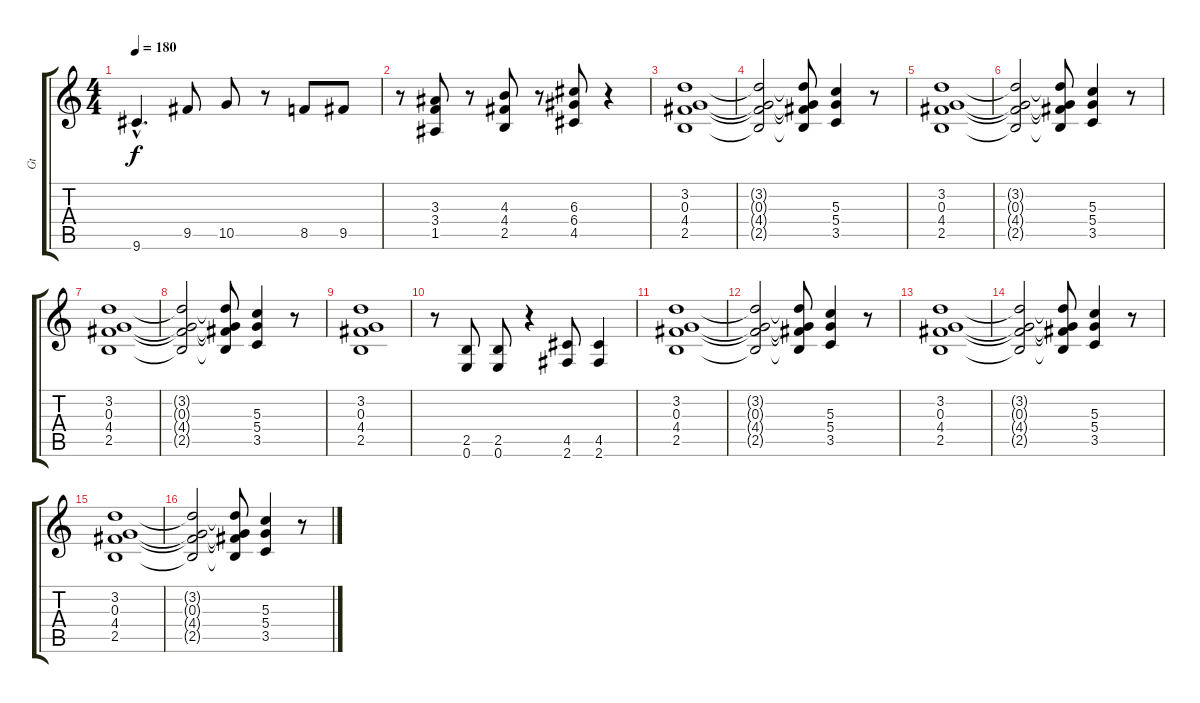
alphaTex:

\track ("Gt" "Gt") {instrument distortionguitar}
\staff {score tabs}
\tuning (E4 B3 G3 D3 A2 E2) {hide}
\ts (4 4)
\tempo 180
\clef g2
\ks c
9.6{hac}.4{d dy f} 9.5.8 10.5.8 r.8 8.5.8 9.5.8 |
r.8 (3.3 3.4 1.5).8 r.8 (4.3 4.4 2.5).8 r.8 (6.3 6.4 4.5).8 r.4 |
(3.2 0.3 4.4 2.5).1 |
(3.2{t} 0.3{t} 4.4{t} 2.5{t}).2 (3.2{t} 0.3{t} 4.4{t} 2.5{t}).8 (5.3 5.4 3.5).4 r.8 |
(3.2 0.3 4.4 2.5).1 |
(3.2{t} 0.3{t} 4.4{t} 2.5{t}).2 (3.2{t} 0.3{t} 4.4{t} 2.5{t}).8 (5.3 5.4 3.5).4 r.8 |
(3.2 0.3 4.4 2.5).1 |
(3.2{t} 0.3{t} 4.4{t} 2.5{t}).2 (3.2{t} 0.3{t} 4.4{t} 2.5{t}).8 (5.3 5.4 3.5).4 r.8 |
(3.2 0.3 4.4 2.5).1 |
r.8 (2.5 0.6).8 (2.5 0.6).8 r.4 (4.5 2.6).8 (4.5 2.6).4 |
(3.2 0.3 4.4 2.5).1 |
(3.2{t} 0.3{t} 4.4{t} 2.5{t}).2 (3.2{t} 0.3{t} 4.4{t} 2.5{t}).8 (5.3 5.4 3.5).4 r.8 |
(3.2 0.3 4.4 2.5).1 |
(3.2{t} 0.3{t} 4.4{t} 2.5{t}).2 (3.2{t} 0.3{t} 4.4{t} 2.5{t}).8 (5.3 5.4 3.5).4 r.8 |
(3.2 0.3 4.4 2.5).1 |
(3.2{t} 0.3{t} 4.4{t} 2.5{t}).2 (3.2{t} 0.3{t} 4.4{t} 2.5{t}).8 (5.3 5.4 3.5).4 r.8
